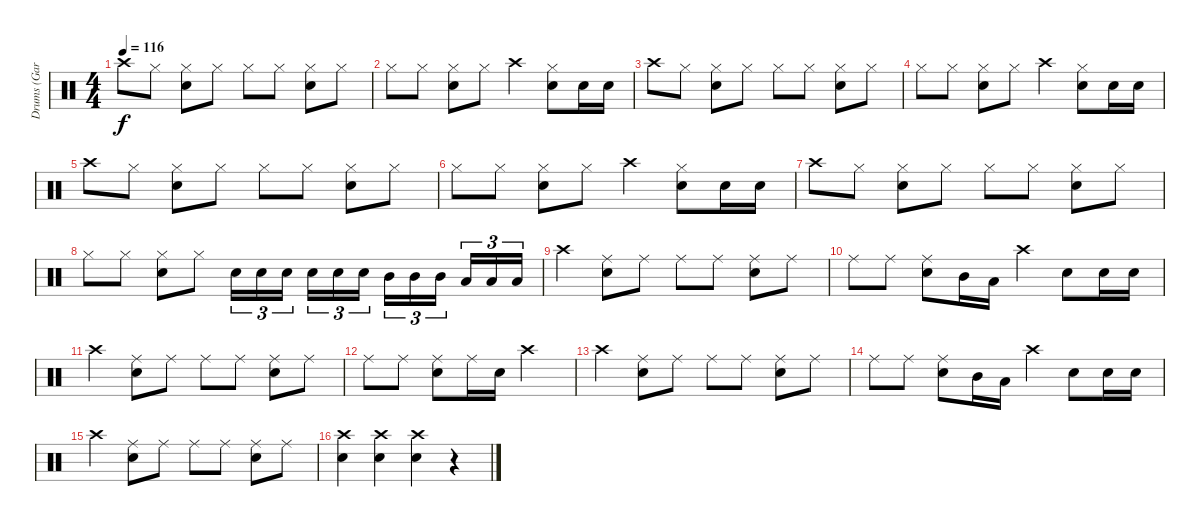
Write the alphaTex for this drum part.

\track ("Drums (Gar Samuelson)" "Drums (Gar") {instrument percussion}
\staff {score}
\articulation defaults
\ts (4 4)
\tempo 116
\clef neutral
\ks c "Crash high (hit)".8{dy f} "Hi-Hat (closed)".8
("Hi-Hat (closed)" "Snare (hit) 2").8 "Hi-Hat (closed)".8 "Hi-Hat (closed)".8 "Hi-Hat (closed)".8 ("Hi-Hat (closed)" "Snare (hit) 2").8 "Hi-Hat (closed)".8 |
"Hi-Hat (closed)".8 "Hi-Hat (closed)".8 ("Hi-Hat (closed)" "Snare (hit) 2").8 "Hi-Hat (closed)".8 "Crash high (hit)".4 ("Hi-Hat (closed)" "Snare (hit) 2").8 "Snare (hit) 2".16 "Snare (hit) 2".16 |
"Crash high (hit)".8 "Hi-Hat (closed)".8 ("Hi-Hat (closed)" "Snare (hit) 2").8 "Hi-Hat (closed)".8 "Hi-Hat (closed)".8 "Hi-Hat (closed)".8 ("Hi-Hat (closed)" "Snare (hit) 2").8 "Hi-Hat (closed)".8 |
"Hi-Hat (closed)".8 "Hi-Hat (closed)".8 ("Hi-Hat (closed)" "Snare (hit) 2").8 "Hi-Hat (closed)".8 "Crash high (hit)".4 ("Hi-Hat (closed)" "Snare (hit) 2").8 "Snare (hit) 2".16 "Snare (hit) 2".16 |
"Crash high (hit)".8 "Hi-Hat (closed)".8 ("Hi-Hat (closed)" "Snare (hit) 2").8 "Hi-Hat (closed)".8 "Hi-Hat (closed)".8 "Hi-Hat (closed)".8 ("Hi-Hat (closed)" "Snare (hit) 2").8 "Hi-Hat (closed)".8 |
"Hi-Hat (closed)".8 "Hi-Hat (closed)".8 ("Hi-Hat (closed)" "Snare (hit) 2").8 "Hi-Hat (closed)".8 "Crash high (hit)".4 ("Hi-Hat (closed)" "Snare (hit) 2").8 "Snare (hit) 2".16 "Snare (hit) 2".16 |
"Crash high (hit)".8 "Hi-Hat (closed)".8 ("Hi-Hat (closed)" "Snare (hit) 2").8 "Hi-Hat (closed)".8 "Hi-Hat (closed)".8 "Hi-Hat (closed)".8 ("Hi-Hat (closed)" "Snare (hit) 2").8 "Hi-Hat (closed)".8 |
"Hi-Hat (closed)".8 "Hi-Hat (closed)".8 ("Hi-Hat (closed)" "Snare (hit) 2").8 "Hi-Hat (closed)".8 "Snare (hit) 2".16{tu (3 2)} "Snare (hit) 2".16{tu (3 2)} "Snare (hit) 2".16{tu (3 2)} "Snare (hit) 2".16{tu (3 2)} "Snare (hit) 2".16{tu (3 2)} "Snare (hit) 2".16{tu (3 2)} "Mid Tom (hit)".16{tu (3 2)} "Mid Tom (hit)".16{tu (3 2)} "Mid Tom (hit)".16{tu (3 2)} "Low Tom (hit)".16{tu (3 2)} "Low Tom (hit)".16{tu (3 2)} "Low Tom (hit)".16{tu (3 2)} |
"Crash high (hit)".4 ("Ride (middle)" "Snare (hit) 2").8 "Ride (middle)".8 "Ride (middle)".8 "Ride (middle)".8 ("Ride (middle)" "Snare (hit) 2").8 "Ride (middle)".8 |
"Ride (middle)".8 "Ride (middle)".8 ("Ride (middle)" "Snare (hit) 2").8 "Mid Tom (hit)".16 "Low Tom (hit)".16 "Crash high (hit)".4 "Snare (hit) 2".8 "Snare (hit) 2".16 "Snare (hit) 2".16 |
"Crash high (hit)".4 ("Ride (middle)" "Snare (hit) 2").8 "Ride (middle)".8 "Ride (middle)".8 "Ride (middle)".8 ("Ride (middle)" "Snare (hit) 2").8 "Ride (middle)".8 |
"Ride (middle)".8 "Ride (middle)".8 ("Ride (middle)" "Snare (hit) 2").8 "Ride (middle)".16 "Snare (hit) 2".16 "Crash high (hit)".2 |
"Crash high (hit)".4 ("Ride (middle)" "Snare (hit) 2").8 "Ride (middle)".8 "Ride (middle)".8 "Ride (middle)".8 ("Ride (middle)" "Snare (hit) 2").8 "Ride (middle)".8 |
"Ride (middle)".8 "Ride (middle)".8 ("Ride (middle)" "Snare (hit) 2").8 "Mid Tom (hit)".16 "Low Tom (hit)".16 "Crash high (hit)".4 "Snare (hit) 2".8 "Snare (hit) 2".16 "Snare (hit) 2".16 |
"Crash high (hit)".4 ("Ride (middle)" "Snare (hit) 2").8 "Ride (middle)".8 "Ride (middle)".8 "Ride (middle)".8 ("Ride (middle)" "Snare (hit) 2").8 "Ride (middle)".8 |
("Crash high (hit)" "Snare (hit) 2").4 ("Crash high (hit)" "Snare (hit) 2").4 ("Crash high (hit)" "Snare (hit) 2").4 r.4
